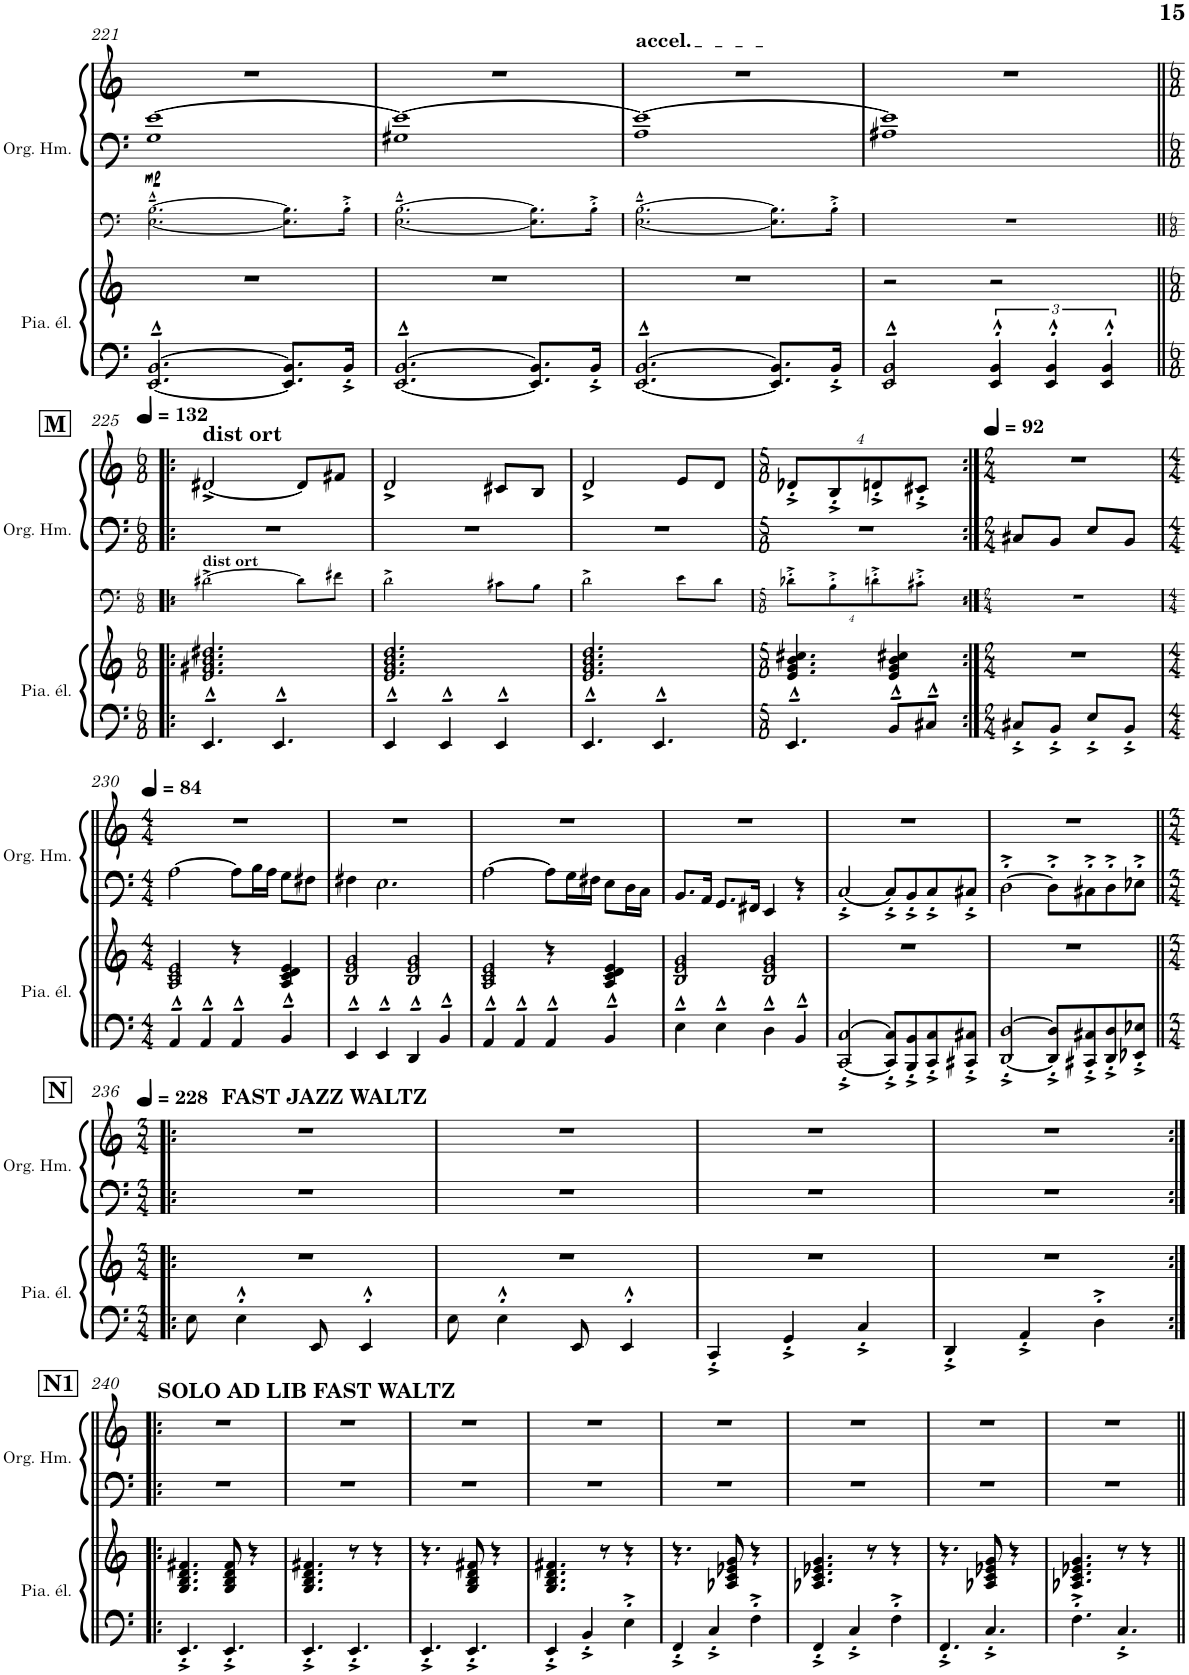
**kern	**kern	**kern	**kern	**kern	**dynam
*part2	*part2	*part1	*part1	*part1	*part1
*staff5	*staff4	*staff3	*staff2	*staff1	*staff1/2/3
*I"Piano électrique	*	*I"Orgue Hammond	*	*	*
*I'Pia. él.	*	*I'Org. Hm.	*	*	*
!!LO:PB:g=z
*clefF4	*clefG2	*clefF4	*clefF4	*clefG2	*
*k[]	*k[]	*k[]	*k[]	*k[]	*
*M4/4	*M4/4	*M4/4	*M4/4	*M4/4	*
=221	=221	=221	=221	=221	=221
!	!	!	!	!	!LO:DY:b=2
[2.EE/^^~ [2.BB/^^~	1r	[2.E\^^~ [2.B\^^~	1G [1e	1r	mp
8.EE/] 8.BB/]L	.	8.E\] 8.B\]L	.	.	.
16BB^'/Jk	.	16B^'\Jk	.	.	.
=222	=222	=222	=222	=222	=222
[2.EE/^^~ [2.BB/^^~	1r	[2.E\^^~ [2.B\^^~	1G#X 1e_	1r	.
8.EE/] 8.BB/]L	.	8.E\] 8.B\]L	.	.	.
16BB^'/Jk	.	16B^'\Jk	.	.	.
=223	=223	=223	=223	=223	=223
!	!	!	!	!LO:TX:a:t=accel.	!
[2.EE/^^~ [2.BB/^^~	1r	[2.E\^^~ [2.B\^^~	1A 1e_	1r	.
8.EE/] 8.BB/]L	.	8.E\] 8.B\]L	.	.	.
16BB^'/Jk	.	16B^'\Jk	.	.	.
=224	=224	=224	=224	=224	=224
2EE/^^~ 2BB/^^~	2r	1r	1A#X 1e]	1r	.
6EE/^^' 6BB/^^'	2r	.	.	.	.
6EE/^^' 6BB/^^'	.	.	.	.	.
6EE/^^' 6BB/^^'	.	.	.	.	.
!!LO:LB:g=z
=225!|:	=225!|:	=225!|:	=225!|:	=225!|:	=225!|:
!!LO:REH:place=s1:a:B:cj:fs=14:t=M
*M6/8	*M6/8	*M6/8	*M6/8	*M6/8	*
*	*	*	*	*MM132	*
!	!	!	!	!LO:TX:a:B:t=dist ort	!
!	!	!LO:TX:a:B:t=dist ort	!	!	!
4.EE^^~/	2.e/ 2.g#X/ 2.b/ 2.dd#X/	[2d#X^\	2.r	[2d#X^/	.
4.EE^^~/	.	.	.	.	.
.	.	8d#\L]	.	8d#/L]	.
.	.	8f#X\J	.	8f#X/J	.
=226	=226	=226	=226	=226	=226
4EE^^~/	2.e/ 2.g/ 2.b/ 2.dd/	2d^\	2.r	2d^/	.
4EE^^~/	.	.	.	.	.
4EE^^~/	.	8c#X\L	.	8c#X/L	.
.	.	8B\J	.	8B/J	.
=227	=227	=227	=227	=227	=227
4.EE^^~/	2.e/ 2.g/ 2.b/ 2.dd/	2d^\	2.r	2d^/	.
4.EE^^~/	.	.	.	.	.
.	.	8e\L	.	8e/L	.
.	.	8d\J	.	8d/J	.
=228	=228	=228	=228	=228	=228
*M5/8	*M5/8	*M5/8	*M5/8	*M5/8	*
*	*	*Xbrackettup	*	*Xbrackettup	*
4.EE^^~/	4.e/ 4.g/ 4.b/ 4.cc#X/	32%5d-X^'\L	8%5r	32%5d-X^'/L	.
.	.	32%5B^'\	.	32%5B^'/	.
.	.	32%5dn^'\	.	32%5dn^'/	.
8BB^^~/L	4e/ 4g/ 4b/ 4cc#X/	.	.	.	.
.	.	32%5c#X^'\J	.	32%5c#X^'/J	.
8C#X^^~/J	.	.	.	.	.
=229:|!	=229:|!	=229:|!	=229:|!	=229:|!	=229:|!
*M2/4	*M2/4	*M2/4	*M2/4	*M2/4	*
*	*	*	*	*MM92	*
8C#X^'/L	2r	2r	8C#X/L	2r	.
8BB^'/J	.	.	8BB/J	.	.
8E^'/L	.	.	8E/L	.	.
8BB^'/J	.	.	8BB/J	.	.
!!LO:LB:g=z
=230	=230	=230	=230	=230	=230
*M4/4	*M4/4	*M4/4	*M4/4	*M4/4	*
*	*	*	*	*MM84	*
4AA^^~/	2A/ 2c/ 2e/	1r	[2A\	1r	.
4AA^^~/	.	.	.	.	.
4AA^^~/	4r	.	8A\L]	.	.
.	.	.	16B\L	.	.
.	.	.	16A\JJ	.	.
4BB^^~/	4A/ 4c/ 4d/ 4e/	.	8G\L	.	.
.	.	.	8F#X\J	.	.
=231	=231	=231	=231	=231	=231
4EE^^~/	2B/ 2e/ 2g/	1r	4F#X\	1r	.
4EE^^~/	.	.	2.E\	.	.
4DD^^~/	2B/ 2e/ 2g/	.	.	.	.
4BB^^~/	.	.	.	.	.
=232	=232	=232	=232	=232	=232
4AA^^~/	2A/ 2c/ 2e/	1r	[2A\	1r	.
4AA^^~/	.	.	.	.	.
4AA^^~/	4r	.	8A\L]	.	.
.	.	.	16G\L	.	.
.	.	.	16F#X\JJ	.	.
4BB^^~/	4A/ 4c/ 4d/ 4e/	.	8E\L	.	.
.	.	.	16D\L	.	.
.	.	.	16C\JJ	.	.
=233	=233	=233	=233	=233	=233
4E^^~\	2B/ 2e/ 2g/	1r	8.BB/L	1r	.
.	.	.	16AA/Jk	.	.
4E^^~\	.	.	8.GG/L	.	.
.	.	.	16FF#X/Jk	.	.
4D^^~\	2B/ 2e/ 2g/	.	4EE/	.	.
4BB^^~/	.	.	4r	.	.
=234	=234	=234	=234	=234	=234
[2CC/^' [2C/^'	1r	1r	[2C^'/	1r	.
8CC/]^' 8C/]^'L	.	.	8C^'/L]	.	.
8BBB/^' 8BB/^'	.	.	8BB^'/	.	.
8CC/^' 8C/^'	.	.	8C^'/	.	.
8CC#X/^' 8C#X/^'J	.	.	8C#X^'/J	.	.
=235	=235	=235	=235	=235	=235
[2DD/^' [2D/^'	1r	1r	[2D^'\	1r	.
8DD/]^' 8D/]^'L	.	.	8D^'\L]	.	.
8CC#X/^' 8C#X/^'	.	.	8C#X^'\	.	.
8DD/^' 8D/^'	.	.	8D^'\	.	.
8EE-X/^' 8E-X/^'J	.	.	8E-X^'\J	.	.
!!LO:LB:g=z
=236!|:	=236!|:	=236!|:	=236!|:	=236!|:	=236!|:
!!LO:REH:place=s1:a:B:cj:fs=14:t=N
*M3/4	*M3/4	*M3/4	*M3/4	*M3/4	*
*	*	*	*	*MM228	*
!	!	!	!	!LO:TX:a:B:t=FAST JAZZ WALTZ	!
8E\	2.r	2.r	2.r	2.r	.
4E^^'\	.	.	.	.	.
8EE/	.	.	.	.	.
4EE^^'/	.	.	.	.	.
=237	=237	=237	=237	=237	=237
8E\	2.r	2.r	2.r	2.r	.
4E^^'\	.	.	.	.	.
8EE/	.	.	.	.	.
4EE^^'/	.	.	.	.	.
=238	=238	=238	=238	=238	=238
4CC^'/	2.r	2.r	2.r	2.r	.
4GG^'/	.	.	.	.	.
4C^'/	.	.	.	.	.
=239	=239	=239	=239	=239	=239
4DD^'/	2.r	2.r	2.r	2.r	.
4AA^'/	.	.	.	.	.
4D^'\	.	.	.	.	.
!!LO:LB:g=z
!!LO:REH:place=s1:a:B:cj:fs=14:t=N1
=240:|!|:	=240:|!|:	=240:|!|:	=240:|!|:	=240:|!|:	=240:|!|:
!	!	!	!	!LO:TX:a:B:t=SOLO AD LIB FAST WALTZ	!
4.EE^'/	4.G/ 4.B/ 4.d/ 4.f#X/	2.r	2.r	2.r	.
4.EE^'/	8G/ 8B/ 8d/ 8f#/	.	.	.	.
.	4r	.	.	.	.
=241	=241	=241	=241	=241	=241
4.EE^'/	4.G/ 4.B/ 4.d/ 4.f#X/	2.r	2.r	2.r	.
4.EE^'/	8r	.	.	.	.
.	4r	.	.	.	.
=242	=242	=242	=242	=242	=242
4.EE^'/	4.r	2.r	2.r	2.r	.
4.EE^'/	8G/ 8B/ 8d/ 8f#X/	.	.	.	.
.	4r	.	.	.	.
=243	=243	=243	=243	=243	=243
4EE^'/	4.G/ 4.B/ 4.d/ 4.f#X/	2.r	2.r	2.r	.
4BB^'/	.	.	.	.	.
.	8r	.	.	.	.
4E^'\	4r	.	.	.	.
=244	=244	=244	=244	=244	=244
4FF^'/	4.r	2.r	2.r	2.r	.
4C^'/	.	.	.	.	.
.	8A-X/ 8c/ 8e-X/ 8g/	.	.	.	.
4F^'\	4r	.	.	.	.
=245	=245	=245	=245	=245	=245
4FF^'/	4.A-X/ 4.c/ 4.e-X/ 4.g/	2.r	2.r	2.r	.
4C^'/	.	.	.	.	.
.	8r	.	.	.	.
4F^'\	4r	.	.	.	.
=246	=246	=246	=246	=246	=246
4.FF^'/	4.r	2.r	2.r	2.r	.
4.C^'/	8A-X/ 8c/ 8e-X/ 8g/	.	.	.	.
.	4r	.	.	.	.
=247	=247	=247	=247	=247	=247
4.F^'\	4.A-X/ 4.c/ 4.e-X/ 4.g/	2.r	2.r	2.r	.
4.C^'/	8r	.	.	.	.
.	4r	.	.	.	.
=||	=||	=||	=||	=||	=||
*-	*-	*-	*-	*-	*-
